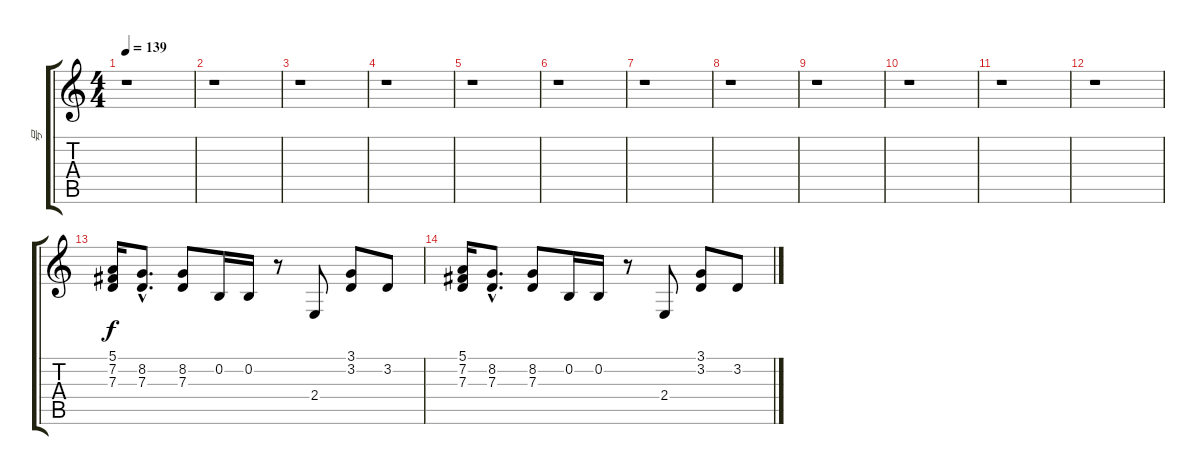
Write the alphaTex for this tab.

\track ("号" "号") {instrument frenchhorn}
\staff {score tabs}
\tuning (E4 B3 G3 D3 A2 E2) {hide}
\ts (4 4)
\tempo 139
\clef g2
\ks c
r.1{dy f} |
r.1 |
r.1 |
r.1 |
r.1 |
r.1 |
r.1 |
r.1 |
r.1 |
r.1 |
r.1 |
r.1 |
(5.1 7.2 7.3).16 (8.2{hac} 7.3{hac}).8{d} (8.2 7.3).8 0.2.16 0.2.16 r.8 2.4.8 (3.1 3.2).8 3.2.8 |
(5.1 7.2 7.3).16 (8.2{hac} 7.3{hac}).8{d} (8.2 7.3).8 0.2.16 0.2.16 r.8 2.4.8 (3.1 3.2).8 3.2.8
